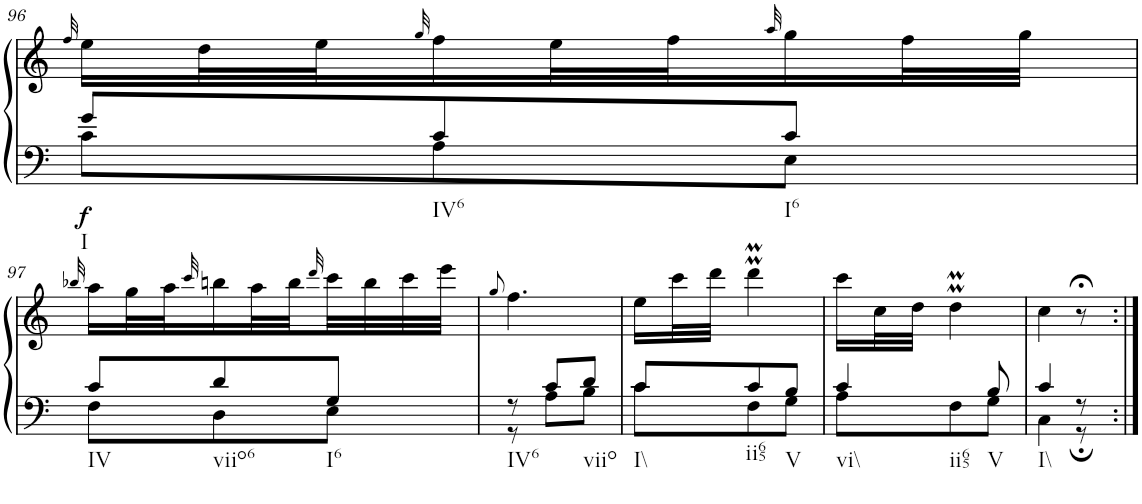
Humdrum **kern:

**kern	**kern	**dynam
*part1	*part1	*part1
*staff2	*staff1	*staff1/2
*I"unbenannt	*	*
!!LO:PB:g=z
*clefG2	*clefG2	*
*k[]	*k[]	*
*M3/8	*M3/8	*
=96	=96	=96
.	32qff/	.
*^	*	*
!LO:TX:b:t=I	!	!	!
!	!	!	!LO:DY:b=2
8g/L	8c\L	16ee\LL	f
.	.	32dd\L	.
.	.	32ee\J	.
.	.	32qgg/	.
!LO:TX:b:t=IV6	!	!	!
8c/	8A\	16ff\	.
.	.	32ee\L	.
.	.	32ff\J	.
.	.	32qaa/	.
!LO:TX:b:t=I6	!	!	!
8c/J	8E\J	16gg\	.
.	.	32ff\L	.
.	.	32gg\JJJ	.
!!LO:LB:g=z
=97	=97	=97	=97
.	.	32qbb-X/	.
!LO:TX:b:t=IV	!	!	!
8c/L	8F\L	16aa\LL	.
.	.	32gg\L	.
.	.	32aa\J	.
.	.	32qccc/	.
!LO:TX:b:t=viio6	!	!	!
8d/	8D\	16bbn\	.
.	.	32aa\L	.
.	.	32bb\	.
.	.	32qddd/	.
!LO:TX:b:t=I6	!	!	!
8G/J	8E\J	32ccc\	.
.	.	32bb\	.
.	.	32ccc\	.
.	.	32eee\JJJ	.
=98	=98	=98	=98
.	.	8qgg/	.
!LO:TX:b:t=IV6	!	!	!
8r	8r	4.ff\	.
8c/L	8A\L	.	.
!LO:TX:b:t=viio	!	!	!
8d/J	8B\J	.	.
=99	=99	=99	=99
!LO:TX:b:t=I\\	!	!	!
8c/L	8c\L	16ee\LL	.
.	.	32ccc\L	.
.	.	32ddd\JJJ	.
!LO:TX:b:t=ii65	!	!	!
8c/	8F\	4dddMM\	.
!LO:TX:b:t=V	!	!	!
8B/J	8G\J	.	.
=100	=100	=100	=100
!LO:TX:b:t=vi\\	!	!	!
!LO:TX:b:t=ii65	!	!	!
4c/	8A\L	16ccc\LL	.
.	.	32cc\L	.
.	.	32dd\JJJ	.
.	8F\	4ddMM\	.
!LO:TX:b:t=V	!	!	!
8B/	8G\J	.	.
=101	=101	=101	=101
!LO:TX:b:t=I\\	!	!	!
4c/	4C\	4cc\	.
8r;	8r	8r;<	.
*v	*v	*	*
=:|!	=:|!	=:|!
*-	*-	*-
